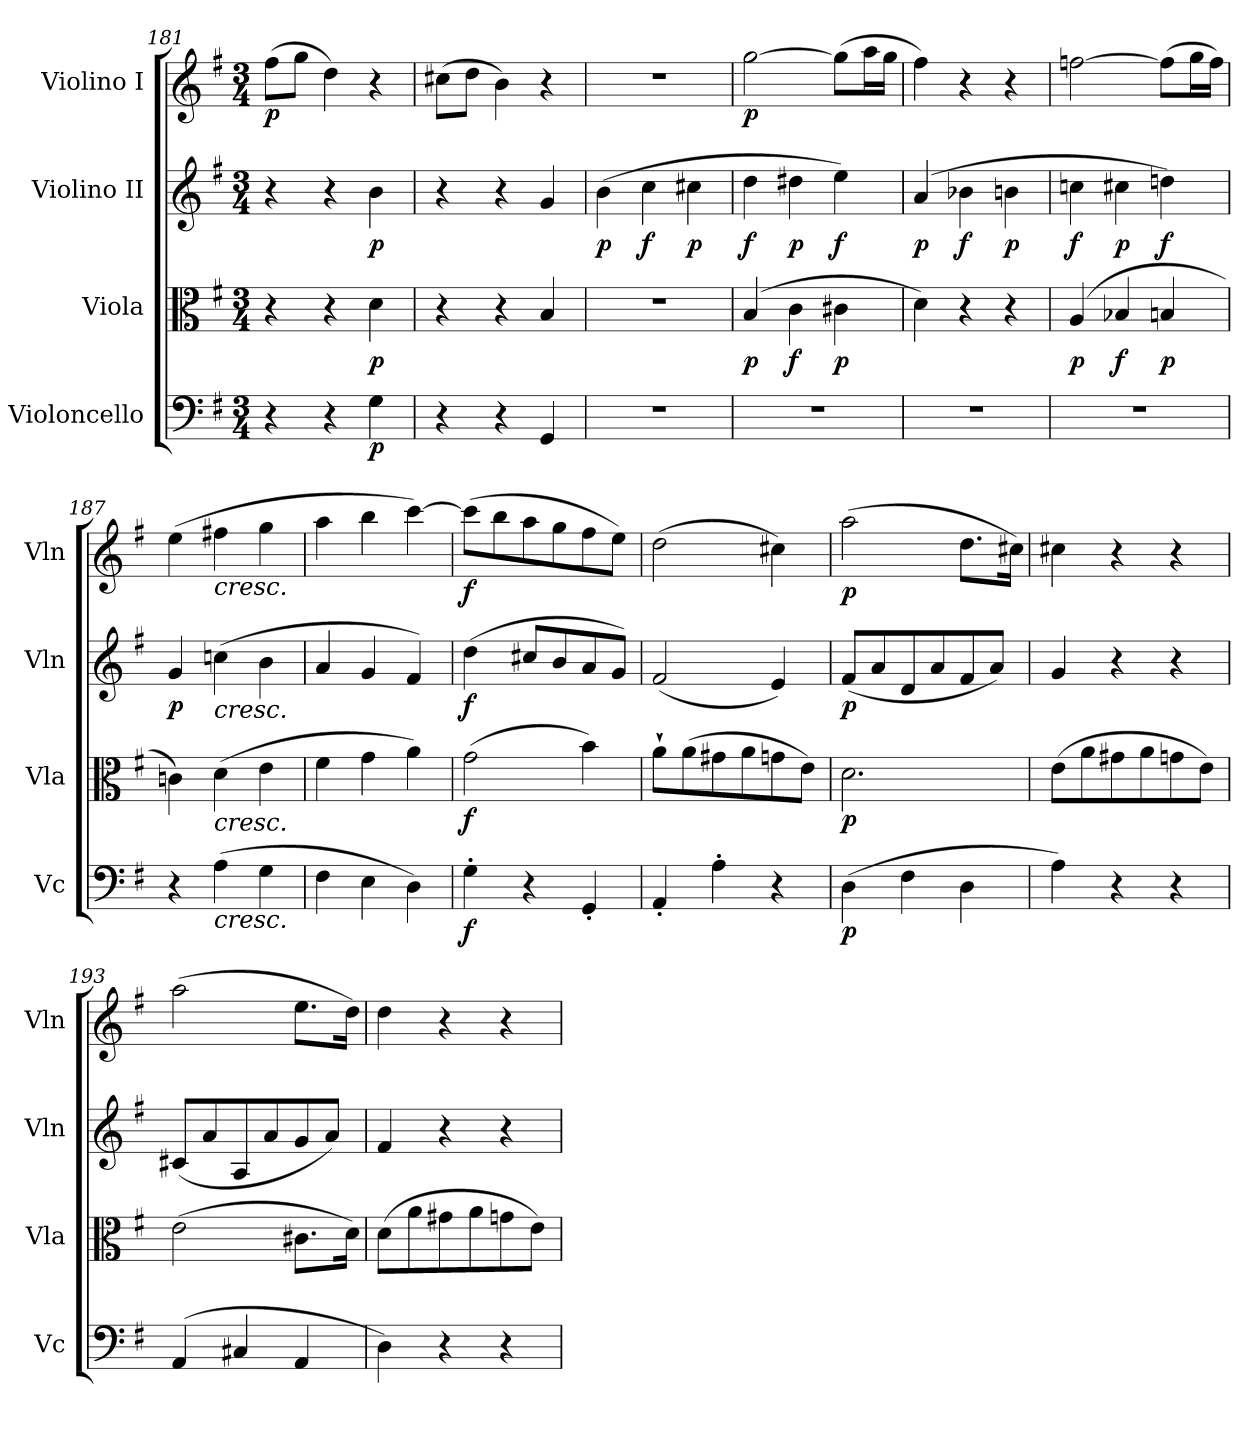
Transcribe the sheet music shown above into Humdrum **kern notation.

**kern	**dynam	**kern	**dynam	**kern	**dynam	**kern	**dynam
*part4	*part4	*part3	*part3	*part2	*part2	*part1	*part1
*staff4	*staff4	*staff3	*staff3	*staff2	*staff2	*staff1	*staff1
*I"Violoncello	*	*I"Viola	*	*I"Violino II	*	*I"Violino I	*
*I'Vc	*	*I'Vla	*	*I'Vln	*	*I'Vln	*
*clefF4	*	*clefC3	*	*clefG2	*	*clefG2	*
*k[f#]	*	*k[f#]	*	*k[f#]	*	*k[f#]	*
*M3/4	*	*M3/4	*	*M3/4	*	*M3/4	*
=181	=181	=181	=181	=181	=181	=181	=181
4r	.	4r	.	4r	.	(8ff#L	p
.	.	.	.	.	.	8ggJ	.
4r	.	4r	.	4r	.	4dd)	.
4G	p	4d	p	4b	p	4r	.
=182	=182	=182	=182	=182	=182	=182	=182
4r	.	4r	.	4r	.	(8cc#XL	.
.	.	.	.	.	.	8ddJ	.
4r	.	4r	.	4r	.	4b)	.
4GG	.	4B	.	4g	.	4r	.
=183	=183	=183	=183	=183	=183	=183	=183
2.r	.	2.r	.	(4b	p	2.r	.
.	.	.	.	4cc	f	.	.
.	.	.	.	4cc#X	p	.	.
=184	=184	=184	=184	=184	=184	=184	=184
2.r	.	(4B	p	4dd	f	[2gg	p
.	.	4c	f	4dd#X	p	.	.
.	.	4c#X	p	4ee)	f	(8ggL]	.
.	.	.	.	.	.	16aaL	.
.	.	.	.	.	.	16ggJJ	.
=185	=185	=185	=185	=185	=185	=185	=185
2.r	.	4d)	.	(4a	p	4ff#)	.
.	.	4r	.	4b-X	f	4r	.
.	.	4r	.	4bn	p	4r	.
=186	=186	=186	=186	=186	=186	=186	=186
2.r	.	(4A	p	4ccn	f	[2ffn	.
.	.	4B-X	f	4cc#X	p	.	.
.	.	4Bn	p	4ddn)	f	(8ffL]	.
.	.	.	.	.	.	16ggL	.
.	.	.	.	.	.	16ffJJ)	.
=187	=187	=187	=187	=187	=187	=187	=187
4r	.	4cn)	.	4g	p	(4ee	.
!	!	!	!	!	!	!LO:TX:b:i:t=cresc.	!
!	!	!	!	!LO:TX:b:i:t=cresc.	!	!	!
!	!	!LO:TX:b:i:t=cresc.	!	!	!	!	!
!LO:TX:b:i:t=cresc.	!	!	!	!	!	!	!
(4A	.	(4d	.	(4ccn	.	4ff#X	.
4G	.	4e	.	4b	.	4gg	.
=188	=188	=188	=188	=188	=188	=188	=188
4F#	.	4f#	.	4a	.	4aa	.
4E	.	4g	.	4g	.	4bb	.
4D)	.	4a)	.	4f#)	.	[4ccc)	.
=189	=189	=189	=189	=189	=189	=189	=189
4G'	f	(2g	f	(4dd	f	(8cccL]	f
.	.	.	.	.	.	8bb	.
4r	.	.	.	8cc#XL	.	8aa	.
.	.	.	.	8b	.	8gg	.
4GG'	.	4b)	.	8a	.	8ff#	.
.	.	.	.	8gJ)	.	8eeJ)	.
=190	=190	=190	=190	=190	=190	=190	=190
4AA'	.	8a`L	.	(2f#	.	(2dd	.
.	.	(8a	.	.	.	.	.
4A'	.	8g#X	.	.	.	.	.
.	.	8a	.	.	.	.	.
4r	.	8gn	.	4e)	.	4cc#X)	.
.	.	8eJ)	.	.	.	.	.
=191	=191	=191	=191	=191	=191	=191	=191
(4D	p	2.d	p	(8f#L	p	(2aa	p
.	.	.	.	8a	.	.	.
4F#	.	.	.	8d	.	.	.
.	.	.	.	8a	.	.	.
4D	.	.	.	8f#	.	8.ddL	.
.	.	.	.	8aJ)	.	.	.
.	.	.	.	.	.	16cc#XJk)	.
=192	=192	=192	=192	=192	=192	=192	=192
4A)	.	(8eL	.	4g	.	4cc#X	.
.	.	8a	.	.	.	.	.
4r	.	8g#X	.	4r	.	4r	.
.	.	8a	.	.	.	.	.
4r	.	8gn	.	4r	.	4r	.
.	.	8eJ)	.	.	.	.	.
=193	=193	=193	=193	=193	=193	=193	=193
(4AA	.	(2e	.	(8c#XL	.	(2aa	.
.	.	.	.	8a	.	.	.
4C#X	.	.	.	8A	.	.	.
.	.	.	.	8a	.	.	.
4AA	.	8.c#XL	.	8g	.	8.eeL	.
.	.	.	.	8aJ)	.	.	.
.	.	16dJk)	.	.	.	16ddJk)	.
=194	=194	=194	=194	=194	=194	=194	=194
4D)	.	(8dL	.	4f#	.	4dd	.
.	.	8a	.	.	.	.	.
4r	.	8g#X	.	4r	.	4r	.
.	.	8a	.	.	.	.	.
4r	.	8gn	.	4r	.	4r	.
.	.	8eJ)	.	.	.	.	.
=	=	=	=	=	=	=	=
*-	*-	*-	*-	*-	*-	*-	*-
